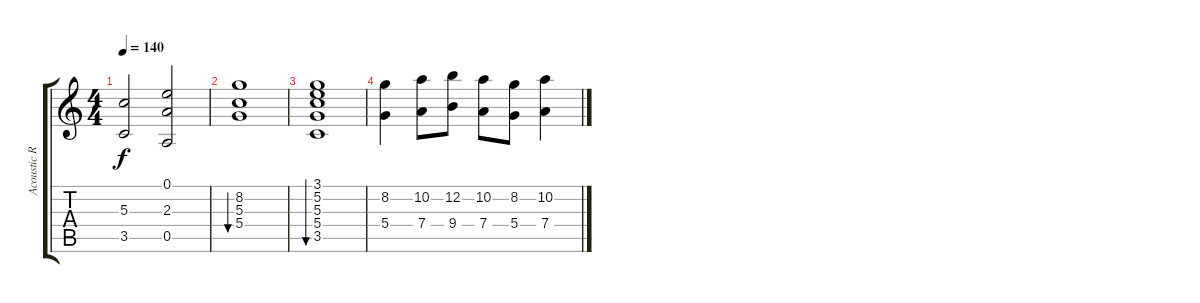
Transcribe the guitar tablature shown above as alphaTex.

\track ("Acoustic Rhythm" "Acoustic R") {instrument acousticguitarsteel}
\staff {score tabs}
\tuning (E4 B3 G3 D3 A2 E2) {hide}
\ts (4 4)
\tempo 140
\clef g2
\ks c
(5.3 3.5).2{dy f} (0.1 2.3 0.5).2 |
(8.2 5.3 5.4).1{bu 480} |
(3.1 5.2 5.3 5.4 3.5).1{bu 240} |
(8.2 5.4).4 (10.2 7.4).8 (12.2 9.4).8 (10.2 7.4).8 (8.2 5.4).8 (10.2 7.4).4
